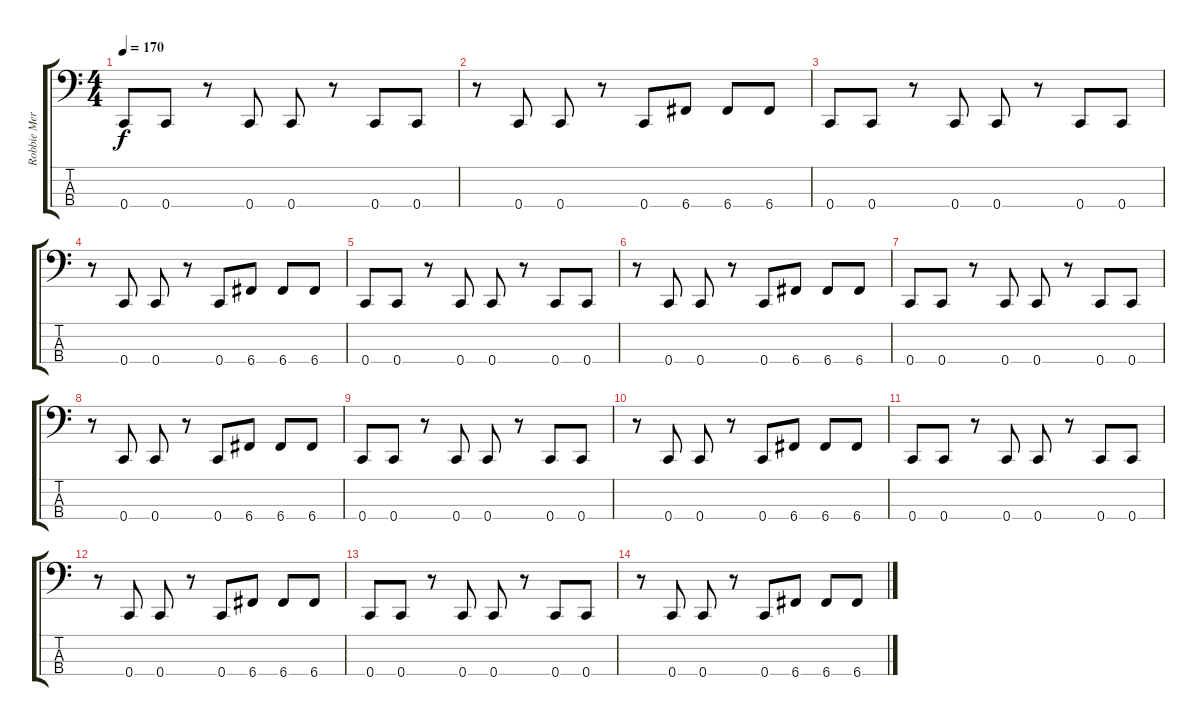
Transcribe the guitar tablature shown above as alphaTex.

\track ("Robbie Merrill - bass" "Robbie Mer") {instrument electricbassfinger}
\staff {score tabs}
\tuning (F2 C2 G1 C1) {hide}
\ts (4 4)
\tempo 170
\clef f4
\ks c
0.4.8{dy f} 0.4.8 r.8 0.4.8 0.4.8 r.8 0.4.8 0.4.8 |
r.8 0.4.8 0.4.8 r.8 0.4.8 6.4.8 6.4.8 6.4.8 |
0.4.8 0.4.8 r.8 0.4.8 0.4.8 r.8 0.4.8 0.4.8 |
r.8 0.4.8 0.4.8 r.8 0.4.8 6.4.8 6.4.8 6.4.8 |
0.4.8 0.4.8 r.8 0.4.8 0.4.8 r.8 0.4.8 0.4.8 |
r.8 0.4.8 0.4.8 r.8 0.4.8 6.4.8 6.4.8 6.4.8 |
0.4.8 0.4.8 r.8 0.4.8 0.4.8 r.8 0.4.8 0.4.8 |
r.8 0.4.8 0.4.8 r.8 0.4.8 6.4.8 6.4.8 6.4.8 |
0.4.8 0.4.8 r.8 0.4.8 0.4.8 r.8 0.4.8 0.4.8 |
r.8 0.4.8 0.4.8 r.8 0.4.8 6.4.8 6.4.8 6.4.8 |
0.4.8 0.4.8 r.8 0.4.8 0.4.8 r.8 0.4.8 0.4.8 |
r.8 0.4.8 0.4.8 r.8 0.4.8 6.4.8 6.4.8 6.4.8 |
0.4.8 0.4.8 r.8 0.4.8 0.4.8 r.8 0.4.8 0.4.8 |
r.8 0.4.8 0.4.8 r.8 0.4.8 6.4.8 6.4.8 6.4.8
